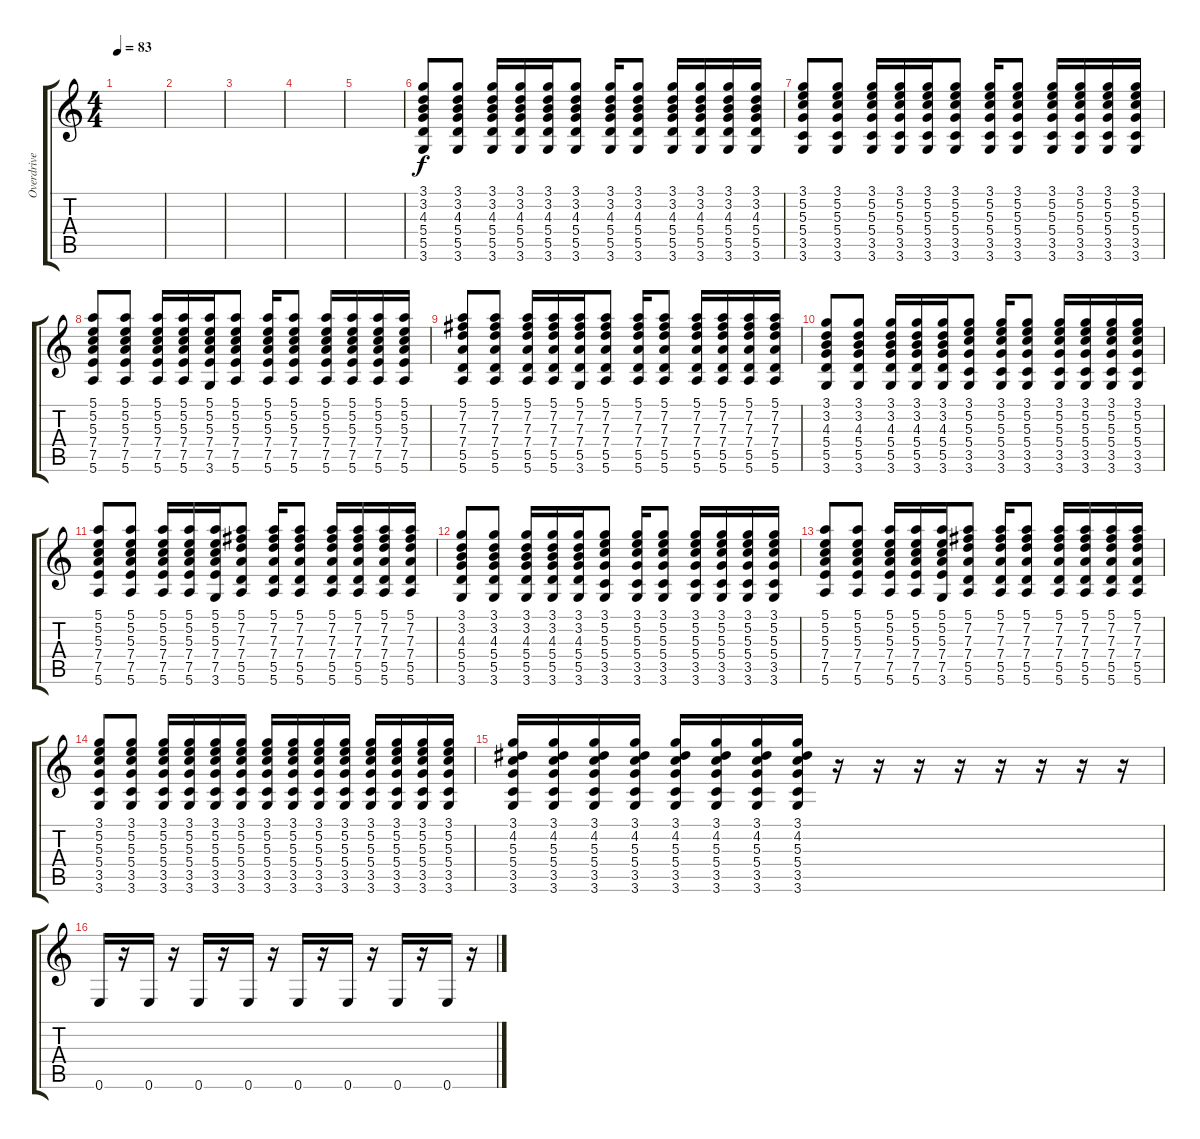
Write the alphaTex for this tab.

\track ("Overdrive" "Overdrive") {instrument overdrivenguitar}
\staff {score tabs}
\tuning (E4 B3 G3 D3 A2 E2) {hide}
\ts (4 4)
\tempo 83
\clef g2
\ks c
|
|
|
|
|
(3.1 3.2 4.3 5.4 5.5 3.6).8 (3.1 3.2 4.3 5.4 5.5 3.6).8 (3.1 3.2 4.3 5.4 5.5 3.6).16 (3.1 3.2 4.3 5.4 5.5 3.6).16 (3.1 3.2 4.3 5.4 5.5 3.6).16 (3.1 3.2 4.3 5.4 5.5 3.6).8 (3.1 3.2 4.3 5.4 5.5 3.6).16 (3.1 3.2 4.3 5.4 5.5 3.6).8 (3.1 3.2 4.3 5.4 5.5 3.6).16 (3.1 3.2 4.3 5.4 5.5 3.6).16 (3.1 3.2 4.3 5.4 5.5 3.6).16 (3.1 3.2 4.3 5.4 5.5 3.6).16 |
(3.1 5.2 5.3 5.4 3.5 3.6).8 (3.1 5.2 5.3 5.4 3.5 3.6).8 (3.1 5.2 5.3 5.4 3.5 3.6).16 (3.1 5.2 5.3 5.4 3.5 3.6).16 (3.1 5.2 5.3 5.4 3.5 3.6).16 (3.1 5.2 5.3 5.4 3.5 3.6).8 (3.1 5.2 5.3 5.4 3.5 3.6).16 (3.1 5.2 5.3 5.4 3.5 3.6).8 (3.1 5.2 5.3 5.4 3.5 3.6).16 (3.1 5.2 5.3 5.4 3.5 3.6).16 (3.1 5.2 5.3 5.4 3.5 3.6).16 (3.1 5.2 5.3 5.4 3.5 3.6).16 |
(5.1 5.2 5.3 7.4 7.5 5.6).8 (5.1 5.2 5.3 7.4 7.5 5.6).8 (5.1 5.2 5.3 7.4 7.5 5.6).16 (5.1 5.2 5.3 7.4 7.5 5.6).16 (5.1 5.2 5.3 7.4 7.5 3.6).16 (5.1 5.2 5.3 7.4 7.5 5.6).8 (5.1 5.2 5.3 7.4 7.5 5.6).16 (5.1 5.2 5.3 7.4 7.5 5.6).8 (5.1 5.2 5.3 7.4 7.5 5.6).16 (5.1 5.2 5.3 7.4 7.5 5.6).16 (5.1 5.2 5.3 7.4 7.5 5.6).16 (5.1 5.2 5.3 7.4 7.5 5.6).16 |
(5.1 7.2 7.3 7.4 5.5 5.6).8 (5.1 7.2 7.3 7.4 5.5 5.6).8 (5.1 7.2 7.3 7.4 5.5 5.6).16 (5.1 7.2 7.3 7.4 5.5 5.6).16 (5.1 7.2 7.3 7.4 5.5 3.6).16 (5.1 7.2 7.3 7.4 5.5 5.6).8 (5.1 7.2 7.3 7.4 5.5 5.6).16 (5.1 7.2 7.3 7.4 5.5 5.6).8 (5.1 7.2 7.3 7.4 5.5 5.6).16 (5.1 7.2 7.3 7.4 5.5 5.6).16 (5.1 7.2 7.3 7.4 5.5 5.6).16 (5.1 7.2 7.3 7.4 5.5 5.6).16 |
(3.1 3.2 4.3 5.4 5.5 3.6).8 (3.1 3.2 4.3 5.4 5.5 3.6).8 (3.1 3.2 4.3 5.4 5.5 3.6).16 (3.1 3.2 4.3 5.4 5.5 3.6).16 (3.1 3.2 4.3 5.4 5.5 3.6).16 (3.1 5.2 5.3 5.4 3.5 3.6).8 (3.1 5.2 5.3 5.4 3.5 3.6).16 (3.1 5.2 5.3 5.4 3.5 3.6).8 (3.1 5.2 5.3 5.4 3.5 3.6).16 (3.1 5.2 5.3 5.4 3.5 3.6).16 (3.1 5.2 5.3 5.4 3.5 3.6).16 (3.1 5.2 5.3 5.4 3.5 3.6).16 |
(5.1 5.2 5.3 7.4 7.5 5.6).8 (5.1 5.2 5.3 7.4 7.5 5.6).8 (5.1 5.2 5.3 7.4 7.5 5.6).16 (5.1 5.2 5.3 7.4 7.5 5.6).16 (5.1 5.2 5.3 7.4 7.5 3.6).16 (5.1 7.2 7.3 7.4 5.5 5.6).8 (5.1 7.2 7.3 7.4 5.5 5.6).16 (5.1 7.2 7.3 7.4 5.5 5.6).8 (5.1 7.2 7.3 7.4 5.5 5.6).16 (5.1 7.2 7.3 7.4 5.5 5.6).16 (5.1 7.2 7.3 7.4 5.5 5.6).16 (5.1 7.2 7.3 7.4 5.5 5.6).16 |
(3.1 3.2 4.3 5.4 5.5 3.6).8 (3.1 3.2 4.3 5.4 5.5 3.6).8 (3.1 3.2 4.3 5.4 5.5 3.6).16 (3.1 3.2 4.3 5.4 5.5 3.6).16 (3.1 3.2 4.3 5.4 5.5 3.6).16 (3.1 5.2 5.3 5.4 3.5 3.6).8 (3.1 5.2 5.3 5.4 3.5 3.6).16 (3.1 5.2 5.3 5.4 3.5 3.6).8 (3.1 5.2 5.3 5.4 3.5 3.6).16 (3.1 5.2 5.3 5.4 3.5 3.6).16 (3.1 5.2 5.3 5.4 3.5 3.6).16 (3.1 5.2 5.3 5.4 3.5 3.6).16 |
(5.1 5.2 5.3 7.4 7.5 5.6).8 (5.1 5.2 5.3 7.4 7.5 5.6).8 (5.1 5.2 5.3 7.4 7.5 5.6).16 (5.1 5.2 5.3 7.4 7.5 5.6).16 (5.1 5.2 5.3 7.4 7.5 3.6).16 (5.1 7.2 7.3 7.4 5.5 5.6).8 (5.1 7.2 7.3 7.4 5.5 5.6).16 (5.1 7.2 7.3 7.4 5.5 5.6).8 (5.1 7.2 7.3 7.4 5.5 5.6).16 (5.1 7.2 7.3 7.4 5.5 5.6).16 (5.1 7.2 7.3 7.4 5.5 5.6).16 (5.1 7.2 7.3 7.4 5.5 5.6).16 |
(3.1 5.2 5.3 5.4 3.5 3.6).8 (3.1 5.2 5.3 5.4 3.5 3.6).8 (3.1 5.2 5.3 5.4 3.5 3.6).16 (3.1 5.2 5.3 5.4 3.5 3.6).16 (3.1 5.2 5.3 5.4 3.5 3.6).16 (3.1 5.2 5.3 5.4 3.5 3.6).16 (3.1 5.2 5.3 5.4 3.5 3.6).16 (3.1 5.2 5.3 5.4 3.5 3.6).16 (3.1 5.2 5.3 5.4 3.5 3.6).16 (3.1 5.2 5.3 5.4 3.5 3.6).16 (3.1 5.2 5.3 5.4 3.5 3.6).16 (3.1 5.2 5.3 5.4 3.5 3.6).16 (3.1 5.2 5.3 5.4 3.5 3.6).16 (3.1 5.2 5.3 5.4 3.5 3.6).16 |
(3.1 4.2 5.3 5.4 3.5 3.6).16 (3.1 4.2 5.3 5.4 3.5 3.6).16 (3.1 4.2 5.3 5.4 3.5 3.6).16 (3.1 4.2 5.3 5.4 3.5 3.6).16 (3.1 4.2 5.3 5.4 3.5 3.6).16 (3.1 4.2 5.3 5.4 3.5 3.6).16 (3.1 4.2 5.3 5.4 3.5 3.6).16 (3.1 4.2 5.3 5.4 3.5 3.6).16 r.16 r.16 r.16 r.16 r.16 r.16 r.16 r.16 |
0.6.16{balance 8} r.16 0.6.16 r.16 0.6.16 r.16 0.6.16 r.16 0.6.16 r.16 0.6.16 r.16 0.6.16 r.16 0.6.16 r.16
